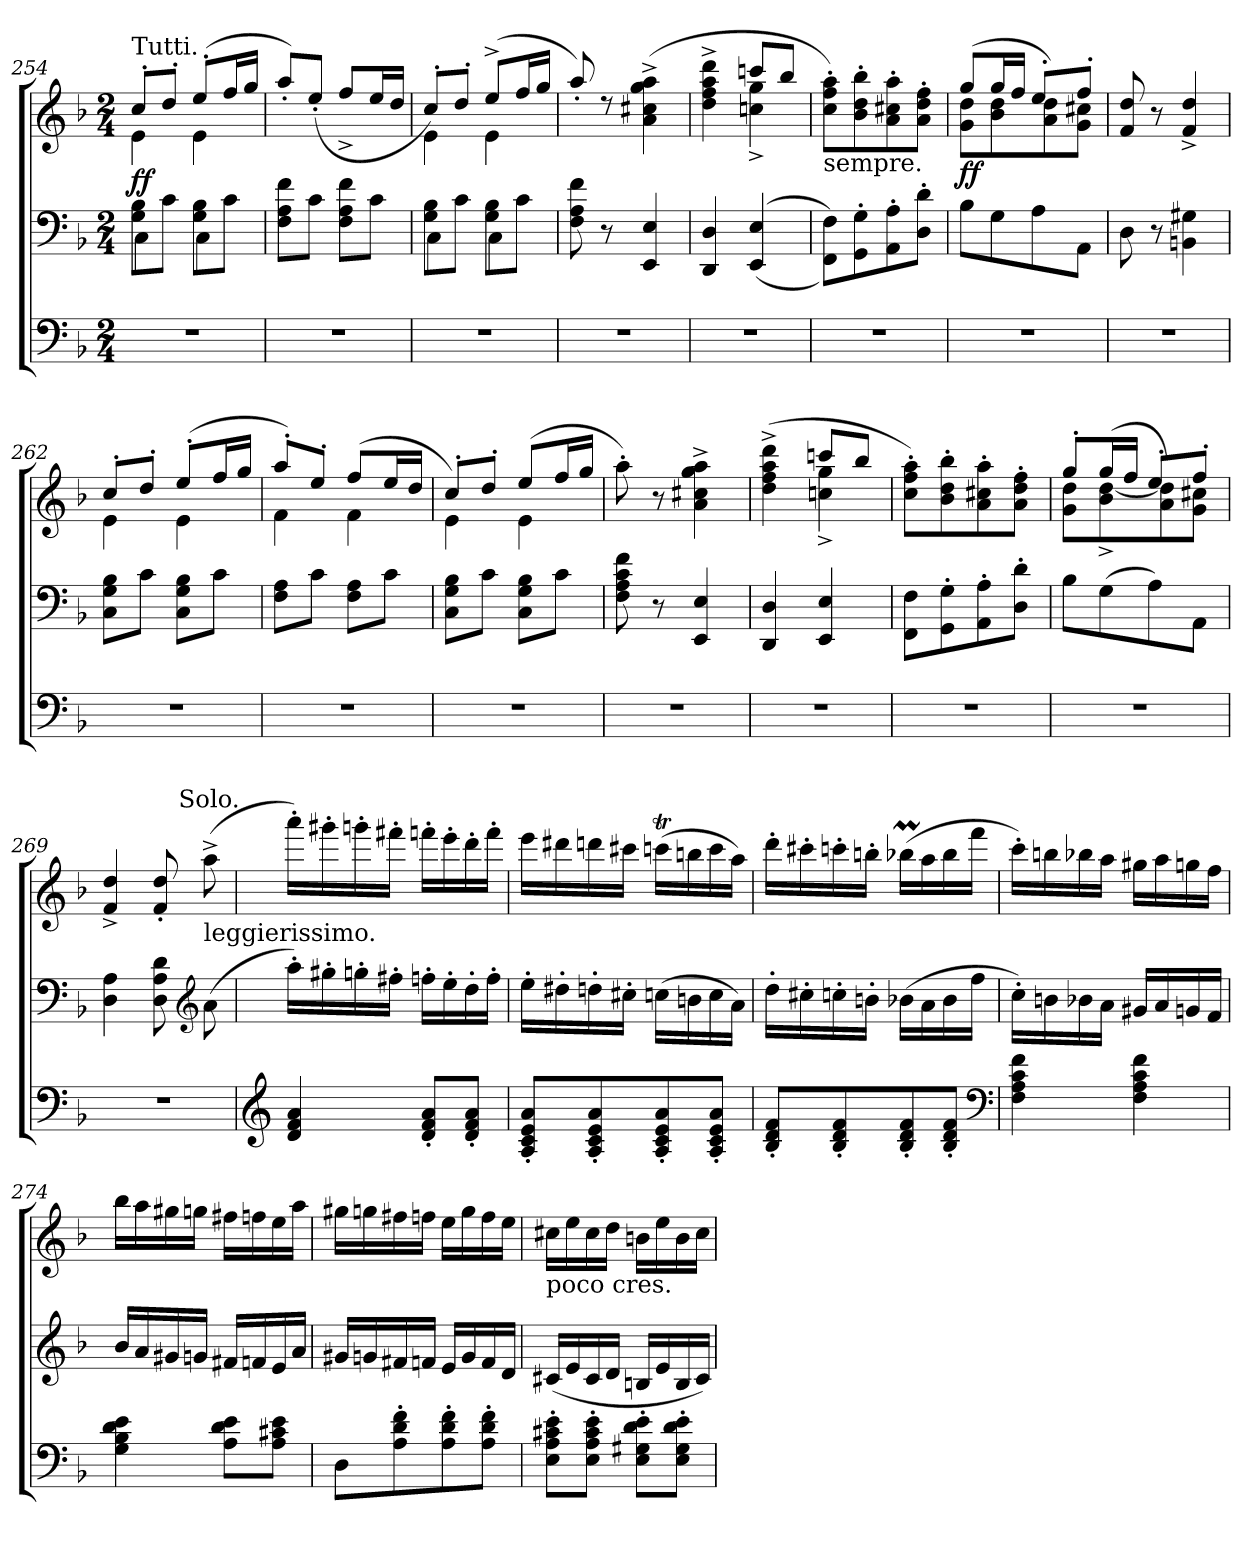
**kern	**kern	**kern	**dynam
*part2	*part1	*part1	*part1
*staff3	*staff2	*staff1	*staff1/2
*clefF4	*clefF4	*clefG2	*
*k[b-]	*k[b-]	*k[b-]	*
*F:	*F:	*F:	*
*M2/4	*M2/4	*M2/4	*
=254	=254	=254	=254
*	*^	*^	*
!	!	!	!LO:TX:a:t=Tutti.	!	!
2r	8B-!\ 8G!\L	4C!	8cc'<!L	4e!	ff
.	8c!\J	.	8dd'<!J	.	.
.	8B-!\ 8G!\L	4C!	(<8ee'<!L	4e!	.
.	8c!\J	.	16ff!L	.	.
.	.	.	16gg!JJ	.	.
*	*v	*v	*	*	*
*	*	*v	*v	*
=255	=255	=255	=255
2r	8f!\ 8A!\ 8F!\L	8aa'<!/L)	.
.	8c!J	(8ee'<!/J	.
.	8f!\ 8A!\ 8F!\L	8ff^>!/L	.
.	8c!J	16ee!/L	.
.	.	16dd!/JJ	.
=256	=256	=256	=256
*	*^	*^	*
2r	8B-!\ 8G!\L	4C!	8cc'<!L)	4e!	.
.	8c!\J	.	8dd'<!J	.	.
.	8B-!\ 8G!\L	4C!	(<8ee^!L	4e!	.
.	8c!\J	.	16ff!L	.	.
.	.	.	16gg!JJ	.	.
*	*v	*v	*	*	*
*	*	*v	*v	*
=257	=257	=257	=257
2r	8f!\ 8A!\ 8F!\	8aa'<!/)	.
.	8r	8rdd	.
.	4E! 4EE!	(>4aa!^< 4gg!^< 4cc#X!^< 4a!^<	.
=258	=258	=258	=258
*	*	*^	*
2r	4D! 4DD!	4ryy	4ddd!^< 4aa!^< 4ff!^< 4dd!^<	.
.	(<(>4E! 4EE!	8cccn!L	4gg!^< 4ccn!^<	.
.	.	8bb-!J	.	.
*	*	*v	*v	*
=259	=259	=259	=259
!	!	!LO:TX:b:t=sempre.	!
2r	8F!\ 8FF!\L))	8aa!'\ 8ff!'\ 8cc!'\L)	.
.	8G!'>\ 8GG!'>\	8bb-!' 8dd!' 8b-!'	.
.	8A!'>\ 8AA!'>\	8aa!' 8cc#X!' 8a!'	.
.	8d!'>\ 8D!'>\J	8ff!' 8dd!' 8a!'J	.
=260	=260	=260	=260
*	*	*^	*
2r	8B-!\L	(>8gg!L	8dd!\ 8g!\L	ff
.	8G!\	16gg!L	8dd!\ 8b-!\	.
.	.	16ff!JJ	.	.
.	8A!\	8ee'>!L	8dd!\ 8a!\)	.
.	8AA!\J	8ff'>!J	8cc#X!\ 8g!\J	.
*	*	*v	*v	*
=261	=261	=261	=261
2r	8D!	8dd! 8f!	.
.	8r	8r	.
.	4G#X! 4BBn!	4dd!^< 4f!^<	.
=262	=262	=262	=262
*	*	*^	*
2r	8B-!\ 8G!\ 8C!\L	8cc'<!L	4e!	.
.	8c!\J	8dd'<!J	.	.
.	8B-!\ 8G!\ 8C!\L	(<8ee'<!L	4e!	.
.	8c!\J	16ff!L	.	.
.	.	16gg!JJ	.	.
=263	=263	=263	=263	=263
2r	8A!\ 8F!\L	8aa'<!L)	4f!	.
.	8c!\J	8ee'<!J	.	.
.	8A!\ 8F!\L	(<8ff!L	4f!	.
.	8c!\J	16ee!L	.	.
.	.	16dd!JJ	.	.
=264	=264	=264	=264	=264
2r	8B-!\ 8G!\ 8C!\L	8cc'<!L)	4e!	.
.	8c!\J	8dd'<!J	.	.
.	8B-!\ 8G!\ 8C!\L	(<8ee!L	4e!	.
.	8c!\J	16ff!L	.	.
.	.	16gg!JJ	.	.
*	*	*v	*v	*
=265	=265	=265	=265
2r	8f! 8c! 8A! 8F!	8aa'>!)	.
.	8r	8r	.
.	4E! 4EE!	4aa!^< 4gg!^< 4cc#X!^< 4a!^<	.
=266	=266	=266	=266
*	*	*^	*
2r	4D! 4DD!	4ryy	(4ddd!^< 4aa!^< 4ff!^< 4dd!^<	.
.	4E! 4EE!	8cccn!L	4gg!^< 4ccn!^<	.
.	.	8bb-!J	.	.
*	*	*v	*v	*
=267	=267	=267	=267
2r	8F!\ 8FF!\L	8aa!'>\ 8ff!'>\ 8cc!'>\L)	.
.	8G!'>\ 8GG!'>\	8bb-!'>\ 8dd!'>\ 8b-!'>\	.
.	8A!'>\ 8AA!'>\	8aa!'>\ 8cc#X!'>\ 8a!'>\	.
.	8d!'>\ 8D!'>\J	8ff!'>\ 8dd!'>\ 8a!'>\J	.
=268	=268	=268	=268
*	*	*^	*
2r	8B-!\L	8gg'>!L	8dd!\ 8g!\L	.
.	(8G!\	(16gg!L	[8dd!^<\ 8b-!^<\	.
.	.	16ff!JJ	.	.
.	8A!\)	8ee'>!L	8dd!]\ 8a!\)	.
.	8AA!\J	8ff'>!J	8cc#X!\ 8g!\J	.
=269	=269	=269	=269	=269
2r	4A! 4D!	4dd!^< 4f!^<	4ryy	.
.	8d! 8A! 8D!	8dd!'< 8f!'<	16ryy	.
!	!	!	!LO:TX:a:t=Solo.	!
.	.	.	8.ryy	.
*	*clefG2	*	*	*
!	!LO:TX:a:t=leggierissimo.	!	!	!
.	(8a\	(8aa^>	.	.
*	*	*v	*v	*
=270	=270	=270	=270
*clefG2	*	*	*
4a! 4f! 4d!	16aa'>LL)	16aaa'>LL)	.
.	16gg#X'>	16ggg#X'>	.
.	16ggn'>	16gggn'>	.
.	16ff#X'>JJ	16fff#X'>JJ	.
8a!'< 8f!'< 8d!'<L	16ffn'>LL	16fffn'>LL	.
.	16ee'>	16eee'>	.
8a!'< 8f!'< 8d!'<J	16dd'>	16ddd'>	.
.	16ff'>JJ	16fff'>JJ	.
=271	=271	=271	=271
8a!'< 8e!'< 8c!'< 8A!'<L	16ee'>LL	16eeeLL	.
.	16dd#X'>	16ddd#X	.
8a!'< 8e!'< 8c!'< 8A!'<	16ddn'>	16dddn	.
.	16cc#X'>JJ	16ccc#XJJ	.
8a!'< 8e!'< 8c!'< 8A!'<	(16ccnLL	(16cccnTLL	.
.	16bn	16bbn	.
8a!'< 8e!'< 8c!'< 8A!'<J	16cc	16ccc	.
.	16aJJ)	16aaJJ)	.
=272	=272	=272	=272
8f!'< 8d!'< 8B-!'<L	16dd'>LL	16ddd'>LL	.
.	16cc#X'>	16ccc#X'>	.
8f!'< 8d!'< 8B-!'<	16ccn'>	16cccn'>	.
.	16bn'>JJ	16bbn'>JJ	.
8f!'< 8d!'< 8B-!'<	(16b-XLL	(16bb-XMLL	.
.	16a	16aa	.
8f!'< 8d!'< 8B-!'<J	16b-	16bb-	.
.	16ffJJ	16fffJJ	.
*clefF4	*	*	*
=273	=273	=273	=273
4f! 4c! 4A! 4F!	16cc'LL)	16ccc'LL)	.
.	16bn	16bbn	.
.	16b-X	16bb-X	.
.	16aJJ	16aaJJ	.
4f! 4c! 4A! 4F!	16g#XLL	16gg#XLL	.
.	16a	16aa	.
.	16gn	16ggn	.
.	16fJJ	16ffJJ	.
=274	=274	=274	=274
4e! 4d! 4B-! 4G!	16b-LL	16bb-LL	.
.	16a	16aa	.
.	16g#X	16gg#X	.
.	16gnJJ	16ggnJJ	.
8e!\ 8d!\ 8A!\L	16f#XLL	16ff#XLL	.
.	16fn	16ffn	.
8e!\ 8c#X!\ 8A!\J	16e	16ee	.
.	16aJJ	16aaJJ	.
=275	=275	=275	=275
8D!\L	16g#XLL	16gg#XLL	.
.	16gn	16ggn	.
8f!'>\ 8d!'>\ 8A!'>\	16f#X	16ff#X	.
.	16fnJJ	16ffnJJ	.
8f!'>\ 8d!'>\ 8A!'>\	16eLL	16eeLL	.
.	16g	16gg	.
8f!'\ 8d!'\ 8A!'\J	16f	16ff	.
.	16dJJ	16eeJJ	.
=276	=276	=276	=276
!	!	!LO:TX:b:t=poco cres.	!
8e!'>\ 8c#X!'>\ 8A!'>\ 8E!'>\L	(16c#XLL	16cc#XLL	.
.	16e	16ee	.
8e!'>\ 8c#!'>\ 8A!'>\ 8E!'>\J	16c#	16cc#	.
.	16dJJ	16ddJJ	.
8e!'>\ 8d!'>\ 8G#X!'>\ 8E!'>\L	16BnLL	16bnLL	.
.	16e	16ee	.
8e!'>\ 8d!'>\ 8G#!'>\ 8E!'>\J	16B	16b	.
.	16c#JJ)	16cc#JJ	.
=	=	=	=
*-	*-	*-	*-
